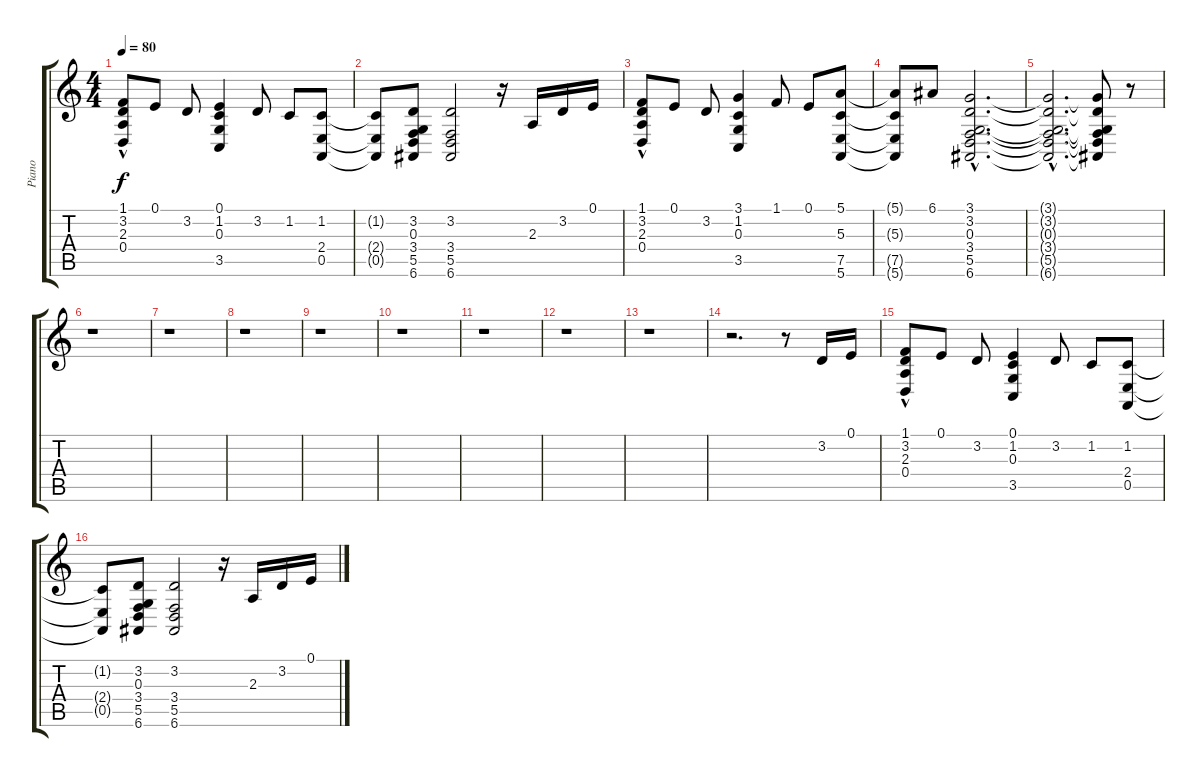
\track ("Piano" "Piano") {instrument acousticgrandpiano}
\staff {score tabs}
\tuning (E4 B3 G3 D3 A2 E2) {hide}
\ts (4 4)
\tempo 80
\clef g2
\ks c
(1.1 3.2 2.3{hac} 0.4{hac}).8{dy f} 0.1.8 3.2.8 (0.1 1.2 0.3 3.5).4 3.2.8 1.2.8 (1.2 2.4 0.5).8 |
(1.2{t} 2.4{t} 0.5{t}).8 (3.2 0.3 3.4 5.5 6.6).8 (3.2 3.4 5.5 6.6).2 r.16 2.3.16 3.2.16 0.1.16 |
(1.1 3.2 2.3{hac} 0.4{hac}).8 0.1.8 3.2.8 (3.1 1.2 0.3 3.5).4 1.1.8 0.1.8 (5.1 5.3 7.5 5.6).8 |
(5.1{t} 5.3{t} 7.5{t} 5.6{t}).8 6.1.8 (3.1{hac} 3.2{hac} 0.3{hac} 3.4{hac} 5.5{hac} 6.6{hac}).2{d} |
(3.1{hac t} 3.2{hac t} 0.3{hac t} 3.4{hac t} 5.5{hac t} 6.6{hac t}).2{d} (3.1{t} 3.2{t} 0.3{t} 3.4{t} 5.5{t} 6.6{t}).8 r.8 |
r.1 |
r.1 |
r.1 |
r.1 |
r.1 |
r.1 |
r.1 |
r.1 |
r.2{d} r.8 3.2.16 0.1.16 |
(1.1 3.2 2.3{hac} 0.4{hac}).8 0.1.8 3.2.8 (0.1 1.2 0.3 3.5).4 3.2.8 1.2.8 (1.2 2.4 0.5).8 |
(1.2{t} 2.4{t} 0.5{t}).8 (3.2 0.3 3.4 5.5 6.6).8 (3.2 3.4 5.5 6.6).2 r.16 2.3.16 3.2.16 0.1.16
